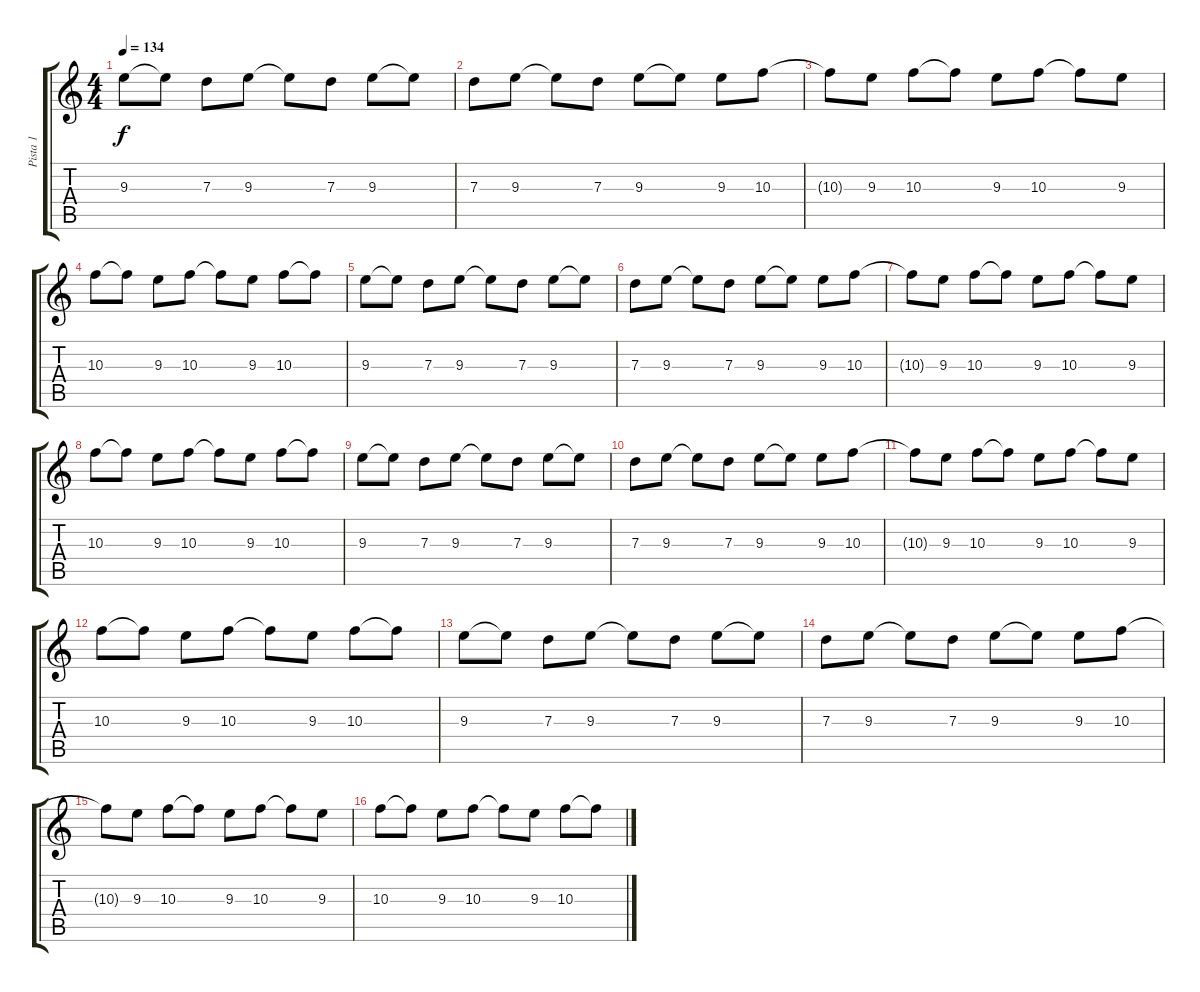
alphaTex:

\track ("Pista 1" "Pista 1") {instrument overdrivenguitar}
\staff {score tabs}
\tuning (E4 B3 G3 D3 A2 E2) {hide}
\ts (4 4)
\tempo 134
\clef g2
\ks c
9.3.8{dy f} 9.3{t}.8 7.3.8 9.3.8 9.3{t}.8 7.3.8 9.3.8 9.3{t}.8 |
7.3.8 9.3.8 9.3{t}.8 7.3.8 9.3.8 9.3{t}.8 9.3.8 10.3.8 |
10.3{t}.8 9.3.8 10.3.8 10.3{t}.8 9.3.8 10.3.8 10.3{t}.8 9.3.8 |
10.3.8 10.3{t}.8 9.3.8 10.3.8 10.3{t}.8 9.3.8 10.3.8 10.3{t}.8 |
9.3.8 9.3{t}.8 7.3.8 9.3.8 9.3{t}.8 7.3.8 9.3.8 9.3{t}.8 |
7.3.8 9.3.8 9.3{t}.8 7.3.8 9.3.8 9.3{t}.8 9.3.8 10.3.8 |
10.3{t}.8 9.3.8 10.3.8 10.3{t}.8 9.3.8 10.3.8 10.3{t}.8 9.3.8 |
10.3.8 10.3{t}.8 9.3.8 10.3.8 10.3{t}.8 9.3.8 10.3.8 10.3{t}.8 |
9.3.8 9.3{t}.8 7.3.8 9.3.8 9.3{t}.8 7.3.8 9.3.8 9.3{t}.8 |
7.3.8 9.3.8 9.3{t}.8 7.3.8 9.3.8 9.3{t}.8 9.3.8 10.3.8 |
10.3{t}.8 9.3.8 10.3.8 10.3{t}.8 9.3.8 10.3.8 10.3{t}.8 9.3.8 |
10.3.8 10.3{t}.8 9.3.8 10.3.8 10.3{t}.8 9.3.8 10.3.8 10.3{t}.8 |
9.3.8 9.3{t}.8 7.3.8 9.3.8 9.3{t}.8 7.3.8 9.3.8 9.3{t}.8 |
7.3.8 9.3.8 9.3{t}.8 7.3.8 9.3.8 9.3{t}.8 9.3.8 10.3.8 |
10.3{t}.8 9.3.8 10.3.8 10.3{t}.8 9.3.8 10.3.8 10.3{t}.8 9.3.8 |
10.3.8 10.3{t}.8 9.3.8 10.3.8 10.3{t}.8 9.3.8 10.3.8 10.3{t}.8
